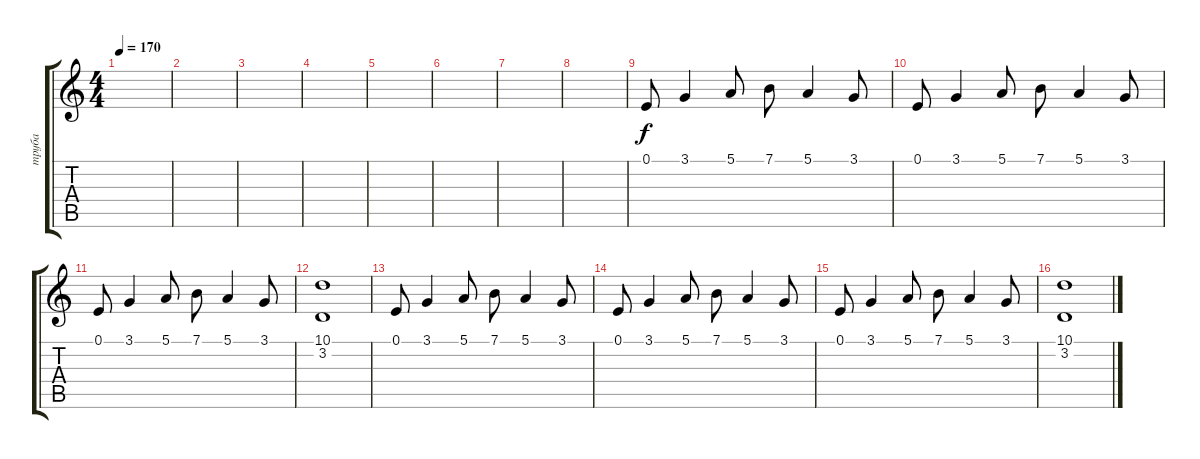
\track ("труба" "труба") {instrument trumpet}
\staff {score tabs}
\tuning (E4 B3 G3 D3 A2 E2) {hide}
\ts (4 4)
\tempo 170
\clef g2
\ks c
|
|
|
|
|
|
|
|
0.1.8 3.1.4 5.1.8 7.1.8 5.1.4 3.1.8 |
0.1.8 3.1.4 5.1.8 7.1.8 5.1.4 3.1.8 |
0.1.8 3.1.4 5.1.8 7.1.8 5.1.4 3.1.8 |
(10.1 3.2).1 |
0.1.8 3.1.4 5.1.8 7.1.8 5.1.4 3.1.8 |
0.1.8 3.1.4 5.1.8 7.1.8 5.1.4 3.1.8 |
0.1.8 3.1.4 5.1.8 7.1.8 5.1.4 3.1.8 |
(10.1 3.2).1
